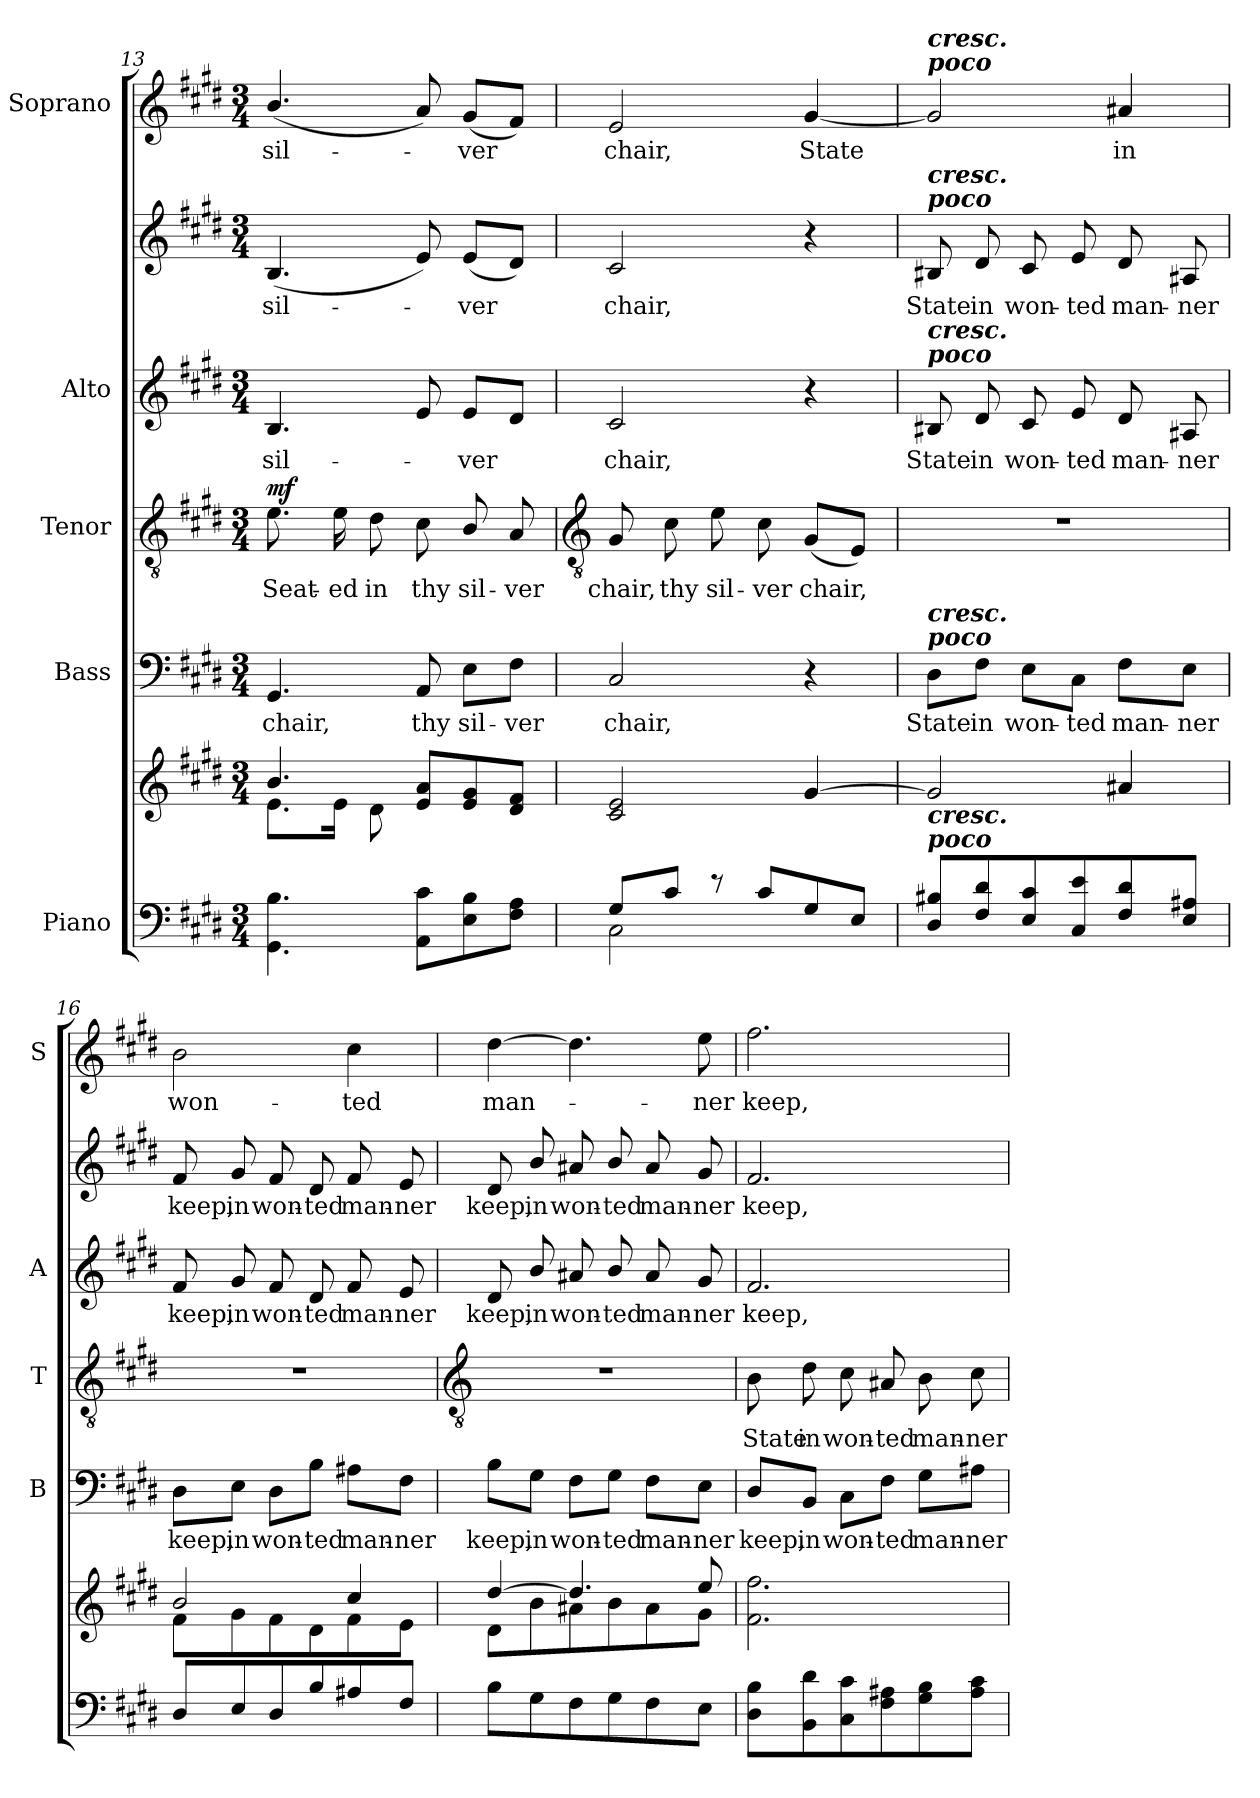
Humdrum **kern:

**kern	**kern	**kern	**text	**kern	**text	**dynam	**kern	**text	**kern	**text	**kern	**text
*part5	*part5	*part4	*part4	*part3	*part3	*part3	*part2	*part2	*part2	*part2	*part1	*part1
*staff7	*staff6	*staff5	*staff5	*staff4	*staff4	*staff4	*staff3	*staff3	*staff2	*staff2	*staff1	*staff1
*I"Piano	*	*I"Bass	*	*I"Tenor	*	*	*I"Alto	*	*	*	*I"Soprano	*
*	*	*I'B	*	*I'T	*	*	*I'A	*	*	*	*I'S	*
*clefF4	*clefG2	*clefF4	*	*clefGv2	*	*	*	*	*clefG2	*	*clefG2	*
*k[f#c#g#d#]	*k[f#c#g#d#]	*k[f#c#g#d#]	*	*k[f#c#g#d#]	*	*	*k[f#c#g#d#]	*	*k[f#c#g#d#]	*	*k[f#c#g#d#]	*
*E:	*E:	*E:	*	*E:	*	*	*E:	*	*E:	*	*E:	*
*M3/4	*M3/4	*M3/4	*	*M3/4	*	*	*M3/4	*	*M3/4	*	*M3/4	*
=13	=13	=13	=13	=13	=13	=13	=13	=13	=13	=13	=13	=13
*^	*^	*	*	*	*	*	*	*	*	*	*	*
!	!	!	!	!	!LO:LY:b	!	!LO:LY:b	!LO:DY:b	!	!LO:LY:b	!	!LO:LY:b	!	!LO:LY:b
2.ryy	4.GG# 4.B	4.b/	8.e\L	4.GG#	chair,	8.e	Seat-	mf	4.B	sil-	(<4.B	sil-	(<4.b/	sil-
!	!	!	!	!	!	!	!LO:LY:b	!	!	!	!	!	!	!
.	.	.	16e\J	.	.	16e	-ed	.	.	.	.	.	.	.
!	!	!	!	!	!	!	!LO:LY:b	!	!	!	!	!	!	!
.	.	.	8d#\	.	.	8d#	in	.	.	.	.	.	.	.
!	!	!	!	!	!LO:LY:b	!	!LO:LY:b	!	!	!	!	!	!	!
.	8AA 8c#L	8e/ 8a/L	4.ryy	8AA	thy	8c#	thy	.	8e	.	8e)	.	8a)	.
!	!	!	!	!	!LO:LY:b	!	!LO:LY:b	!	!	!LO:LY:b	!	!LO:LY:b	!	!LO:LY:b
.	8E 8B	8e/ 8g#/	.	8E\L	sil-	8B/	sil-	.	8eL	ver	(<8eL	ver	(<8g#L	ver
!	!	!	!	!	!LO:LY:b	!	!LO:LY:b	!	!	!	!	!	!	!
.	8F# 8AJ	8d#/ 8f#/J	.	8F#\J	-ver	8A	-ver	.	8d#J	.	8d#J)	.	8f#J)	.
!!LO:LB:g=z
=14	=14	=14	=14	=14	=14	=14	=14	=14	=14	=14	=14	=14	=14	=14
*	*	*	*	*	*	*clefGv2	*	*	*	*	*	*	*	*
!	!	!	!	!	!LO:LY:b	!	!LO:LY:b	!	!	!LO:LY:b	!	!LO:LY:b	!	!LO:LY:b
8G#/L	2C#\	2c#/ 2e/	2.ryy	2C#	chair,	8G#	chair,	.	2c#	chair,	2c#	chair,	2e	chair,
!	!	!	!	!	!	!	!LO:LY:b	!	!	!	!	!	!	!
8c#/J	.	.	.	.	.	8c#	thy	.	.	.	.	.	.	.
!	!	!	!	!	!	!	!LO:LY:b	!	!	!	!	!	!	!
8r	.	.	.	.	.	8e	sil-	.	.	.	.	.	.	.
!	!	!	!	!	!	!	!LO:LY:b	!	!	!	!	!	!	!
8c#/L	.	.	.	.	.	8c#	-ver	.	.	.	.	.	.	.
!	!	!	!	!	!	!	!LO:LY:b	!	!	!	!	!	!	!LO:LY:b
8G#/	4ryy	[4g#/	.	4r	.	(<8G#L	chair,	.	4r	.	4r	.	[4g#	State
8E/J	.	.	.	.	.	8EJ)	.	.	.	.	.	.	.	.
=15	=15	=15	=15	=15	=15	=15	=15	=15	=15	=15	=15	=15	=15	=15
!	!	!	!	!	!	!	!	!	!	!	!	!	!LO:TX:a:Bi:t=poco	!
!	!	!	!	!	!	!	!	!	!	!	!	!	!LO:TX:a:Bi:t=cresc.	!
!	!	!	!	!	!	!	!	!	!	!	!LO:TX:a:Bi:t=poco	!	!	!
!	!	!	!	!	!	!	!	!	!	!	!LO:TX:a:Bi:t=cresc.	!	!	!
!	!	!	!	!	!	!	!	!	!LO:TX:a:Bi:t=poco	!	!	!	!	!
!	!	!	!	!	!	!	!	!	!LO:TX:a:Bi:t=cresc.	!	!	!	!	!
!	!	!	!	!LO:TX:a:Bi:t=poco	!	!	!	!	!	!	!	!	!	!
!	!	!	!	!LO:TX:a:Bi:t=cresc.	!	!	!	!	!	!	!	!	!	!
!LO:TX:a:Bi:t=poco	!	!	!	!	!	!	!	!	!	!	!	!	!	!
!LO:TX:a:Bi:t=cresc.	!	!	!	!	!	!	!	!	!	!	!	!	!	!
!	!LO:N:vis=1	!	!	!	!LO:LY:b	!LO:N:vis=1	!	!	!	!LO:LY:b	!	!LO:LY:b	!	!
8D# 8B#XL	2.ryy	2g#/]	2.ryy	8D#\L	State	2.r	.	.	8B#X	State	8B#X	State	2g#]	.
!	!	!	!	!	!LO:LY:b	!	!	!	!	!LO:LY:b	!	!LO:LY:b	!	!
8F# 8d#	.	.	.	8F#\J	in	.	.	.	8d#	in	8d#	in	.	.
!	!	!	!	!	!LO:LY:b	!	!	!	!	!LO:LY:b	!	!LO:LY:b	!	!
8E 8c#	.	.	.	8E\L	won-	.	.	.	8c#	won-	8c#	won-	.	.
!	!	!	!	!	!LO:LY:b	!	!	!	!	!LO:LY:b	!	!LO:LY:b	!	!
8C# 8e	.	.	.	8C#\J	-ted	.	.	.	8e	-ted	8e	-ted	.	.
!	!	!	!	!	!LO:LY:b	!	!	!	!	!LO:LY:b	!	!LO:LY:b	!	!LO:LY:b
8F# 8d#	.	4a#X/	.	8F#\L	man-	.	.	.	8d#	man-	8d#	man-	4a#X	in
!	!	!	!	!	!LO:LY:b	!	!	!	!	!LO:LY:b	!	!LO:LY:b	!	!
8E 8A#XJ	.	.	.	8E\J	-ner	.	.	.	8A#X	-ner	8A#X	-ner	.	.
=16	=16	=16	=16	=16	=16	=16	=16	=16	=16	=16	=16	=16	=16	=16
!	!LO:N:vis=1	!	!	!	!LO:LY:b	!LO:N:vis=1	!	!	!	!LO:LY:b	!	!LO:LY:b	!	!LO:LY:b
8D#L	2.ryy	2b/	8f#\L	8D#\L	keep,	2.r	.	.	8f#	keep,	8f#	keep,	2b	won-
!	!	!	!	!	!LO:LY:b	!	!	!	!	!LO:LY:b	!	!LO:LY:b	!	!
8E	.	.	8g#\	8E\J	in	.	.	.	8g#	in	8g#	in	.	.
!	!	!	!	!	!LO:LY:b	!	!	!	!	!LO:LY:b	!	!LO:LY:b	!	!
8D#	.	.	8f#\	8D#\L	won-	.	.	.	8f#	won-	8f#	won-	.	.
!	!	!	!	!	!LO:LY:b	!	!	!	!	!LO:LY:b	!	!LO:LY:b	!	!
8B	.	.	8d#\	8B\J	-ted	.	.	.	8d#	-ted	8d#	-ted	.	.
!	!	!	!	!	!LO:LY:b	!	!	!	!	!LO:LY:b	!	!LO:LY:b	!	!LO:LY:b
8A#X	.	4cc#/	8f#\	8A#X\L	man-	.	.	.	8f#	man-	8f#	man-	4cc#	-ted
!	!	!	!	!	!LO:LY:b	!	!	!	!	!LO:LY:b	!	!LO:LY:b	!	!
8F#J	.	.	8e\J	8F#\J	-ner	.	.	.	8e	-ner	8e	-ner	.	.
*v	*v	*	*	*	*	*	*	*	*	*	*	*	*	*
!!LO:LB:g=z
=17	=17	=17	=17	=17	=17	=17	=17	=17	=17	=17	=17	=17	=17
*	*	*	*	*	*clefGv2	*	*	*	*	*	*	*	*
!	!	!	!	!LO:LY:b	!LO:N:vis=1	!	!	!	!LO:LY:b	!	!LO:LY:b	!	!LO:LY:b
8BL	[4dd#/	8d#\L	8B\L	keep,	2.r	.	.	8d#	keep,	8d#	keep,	[4dd#	man-
!	!	!	!	!LO:LY:b	!	!	!	!	!LO:LY:b	!	!LO:LY:b	!	!
8G#	.	8b\	8G#\J	in	.	.	.	8b/	in	8b/	in	.	.
!	!	!	!	!LO:LY:b	!	!	!	!	!LO:LY:b	!	!LO:LY:b	!	!
8F#	4.dd#/]	8a#X\	8F#\L	won-	.	.	.	8a#X	won-	8a#X	won-	4.dd#]	.
!	!	!	!	!LO:LY:b	!	!	!	!	!LO:LY:b	!	!LO:LY:b	!	!
8G#	.	8b\	8G#\J	-ted	.	.	.	8b/	-ted	8b/	-ted	.	.
!	!	!	!	!LO:LY:b	!	!	!	!	!LO:LY:b	!	!LO:LY:b	!	!
8F#	.	8a#\	8F#\L	man-	.	.	.	8a#	man-	8a#	man-	.	.
!	!	!	!	!LO:LY:b	!	!	!	!	!LO:LY:b	!	!LO:LY:b	!	!LO:LY:b
8EJ	8ee/	8g#\J	8E\J	-ner	.	.	.	8g#	-ner	8g#	-ner	8ee	ner
=18	=18	=18	=18	=18	=18	=18	=18	=18	=18	=18	=18	=18	=18
!	!	!	!	!LO:LY:b	!	!LO:LY:b	!	!	!LO:LY:b	!	!LO:LY:b	!	!LO:LY:b
8D# 8BL	2.f#\ 2.ff#\	2.ryy	8D#/L	keep,	8B	State	.	2.f#	keep,	2.f#	keep,	2.ff#	keep,
!	!	!	!	!LO:LY:b	!	!LO:LY:b	!	!	!	!	!	!	!
8BB 8d#	.	.	8BB/J	in	8d#	in	.	.	.	.	.	.	.
!	!	!	!	!LO:LY:b	!	!LO:LY:b	!	!	!	!	!	!	!
8C# 8c#	.	.	8C#\L	won-	8c#	won-	.	.	.	.	.	.	.
!	!	!	!	!LO:LY:b	!	!LO:LY:b	!	!	!	!	!	!	!
8F# 8A#X	.	.	8F#\J	-ted	8A#X	-ted	.	.	.	.	.	.	.
!	!	!	!	!LO:LY:b	!	!LO:LY:b	!	!	!	!	!	!	!
8G# 8B	.	.	8G#\L	man-	8B	man-	.	.	.	.	.	.	.
!	!	!	!	!LO:LY:b	!	!LO:LY:b	!	!	!	!	!	!	!
8A# 8c#J	.	.	8A#X\J	-ner	8c#	-ner	.	.	.	.	.	.	.
*	*v	*v	*	*	*	*	*	*	*	*	*	*	*
=	=	=	=	=	=	=	=	=	=	=	=	=
*-	*-	*-	*-	*-	*-	*-	*-	*-	*-	*-	*-	*-
